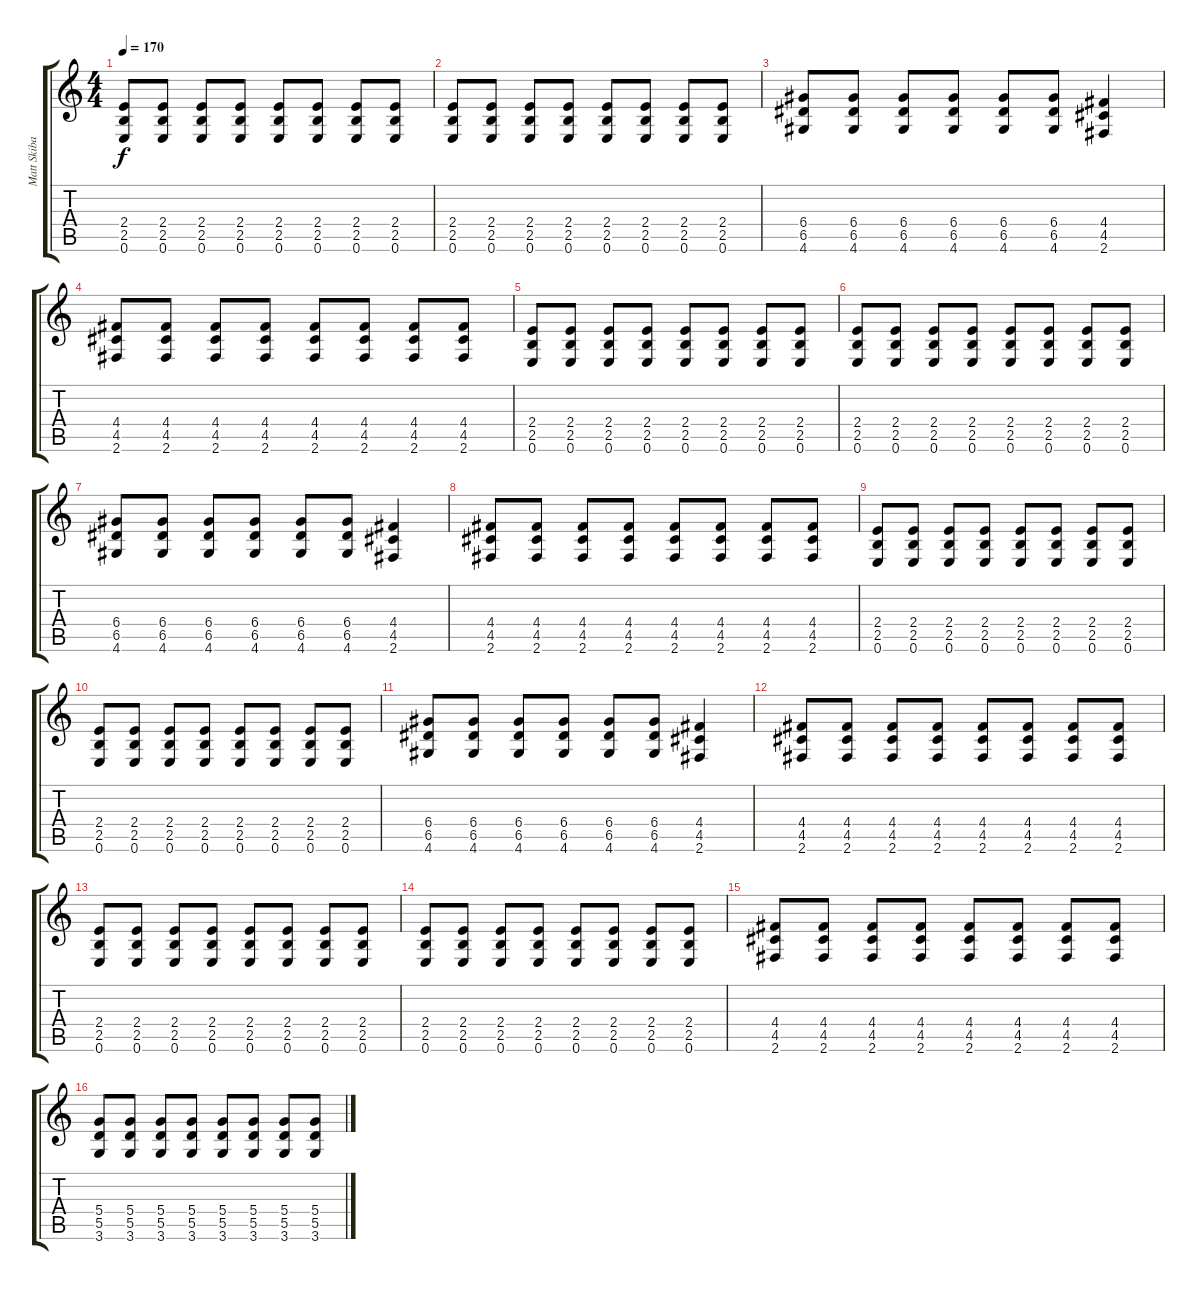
\track ("Matt Skiba" "Matt Skiba") {instrument overdrivenguitar}
\staff {score tabs}
\tuning (E4 B3 G3 D3 A2 E2) {hide}
\ts (4 4)
\tempo 170
\clef g2
\ks c
(2.4 2.5 0.6).8{dy f} (2.4 2.5 0.6).8 (2.4 2.5 0.6).8 (2.4 2.5 0.6).8 (2.4 2.5 0.6).8 (2.4 2.5 0.6).8 (2.4 2.5 0.6).8 (2.4 2.5 0.6).8 |
(2.4 2.5 0.6).8 (2.4 2.5 0.6).8 (2.4 2.5 0.6).8 (2.4 2.5 0.6).8 (2.4 2.5 0.6).8 (2.4 2.5 0.6).8 (2.4 2.5 0.6).8 (2.4 2.5 0.6).8 |
(6.4 6.5 4.6).8 (6.4 6.5 4.6).8 (6.4 6.5 4.6).8 (6.4 6.5 4.6).8 (6.4 6.5 4.6).8 (6.4 6.5 4.6).8 (4.4 4.5 2.6).4 |
(4.4 4.5 2.6).8 (4.4 4.5 2.6).8 (4.4 4.5 2.6).8 (4.4 4.5 2.6).8 (4.4 4.5 2.6).8 (4.4 4.5 2.6).8 (4.4 4.5 2.6).8 (4.4 4.5 2.6).8 |
(2.4 2.5 0.6).8 (2.4 2.5 0.6).8 (2.4 2.5 0.6).8 (2.4 2.5 0.6).8 (2.4 2.5 0.6).8 (2.4 2.5 0.6).8 (2.4 2.5 0.6).8 (2.4 2.5 0.6).8 |
(2.4 2.5 0.6).8 (2.4 2.5 0.6).8 (2.4 2.5 0.6).8 (2.4 2.5 0.6).8 (2.4 2.5 0.6).8 (2.4 2.5 0.6).8 (2.4 2.5 0.6).8 (2.4 2.5 0.6).8 |
(6.4 6.5 4.6).8 (6.4 6.5 4.6).8 (6.4 6.5 4.6).8 (6.4 6.5 4.6).8 (6.4 6.5 4.6).8 (6.4 6.5 4.6).8 (4.4 4.5 2.6).4 |
(4.4 4.5 2.6).8 (4.4 4.5 2.6).8 (4.4 4.5 2.6).8 (4.4 4.5 2.6).8 (4.4 4.5 2.6).8 (4.4 4.5 2.6).8 (4.4 4.5 2.6).8 (4.4 4.5 2.6).8 |
(2.4 2.5 0.6).8 (2.4 2.5 0.6).8 (2.4 2.5 0.6).8 (2.4 2.5 0.6).8 (2.4 2.5 0.6).8 (2.4 2.5 0.6).8 (2.4 2.5 0.6).8 (2.4 2.5 0.6).8 |
(2.4 2.5 0.6).8 (2.4 2.5 0.6).8 (2.4 2.5 0.6).8 (2.4 2.5 0.6).8 (2.4 2.5 0.6).8 (2.4 2.5 0.6).8 (2.4 2.5 0.6).8 (2.4 2.5 0.6).8 |
(6.4 6.5 4.6).8 (6.4 6.5 4.6).8 (6.4 6.5 4.6).8 (6.4 6.5 4.6).8 (6.4 6.5 4.6).8 (6.4 6.5 4.6).8 (4.4 4.5 2.6).4 |
(4.4 4.5 2.6).8 (4.4 4.5 2.6).8 (4.4 4.5 2.6).8 (4.4 4.5 2.6).8 (4.4 4.5 2.6).8 (4.4 4.5 2.6).8 (4.4 4.5 2.6).8 (4.4 4.5 2.6).8 |
(2.4 2.5 0.6).8 (2.4 2.5 0.6).8 (2.4 2.5 0.6).8 (2.4 2.5 0.6).8 (2.4 2.5 0.6).8 (2.4 2.5 0.6).8 (2.4 2.5 0.6).8 (2.4 2.5 0.6).8 |
(2.4 2.5 0.6).8 (2.4 2.5 0.6).8 (2.4 2.5 0.6).8 (2.4 2.5 0.6).8 (2.4 2.5 0.6).8 (2.4 2.5 0.6).8 (2.4 2.5 0.6).8 (2.4 2.5 0.6).8 |
(4.4 4.5 2.6).8 (4.4 4.5 2.6).8 (4.4 4.5 2.6).8 (4.4 4.5 2.6).8 (4.4 4.5 2.6).8 (4.4 4.5 2.6).8 (4.4 4.5 2.6).8 (4.4 4.5 2.6).8 |
(5.4 5.5 3.6).8 (5.4 5.5 3.6).8 (5.4 5.5 3.6).8 (5.4 5.5 3.6).8 (5.4 5.5 3.6).8 (5.4 5.5 3.6).8 (5.4 5.5 3.6).8 (5.4 5.5 3.6).8
